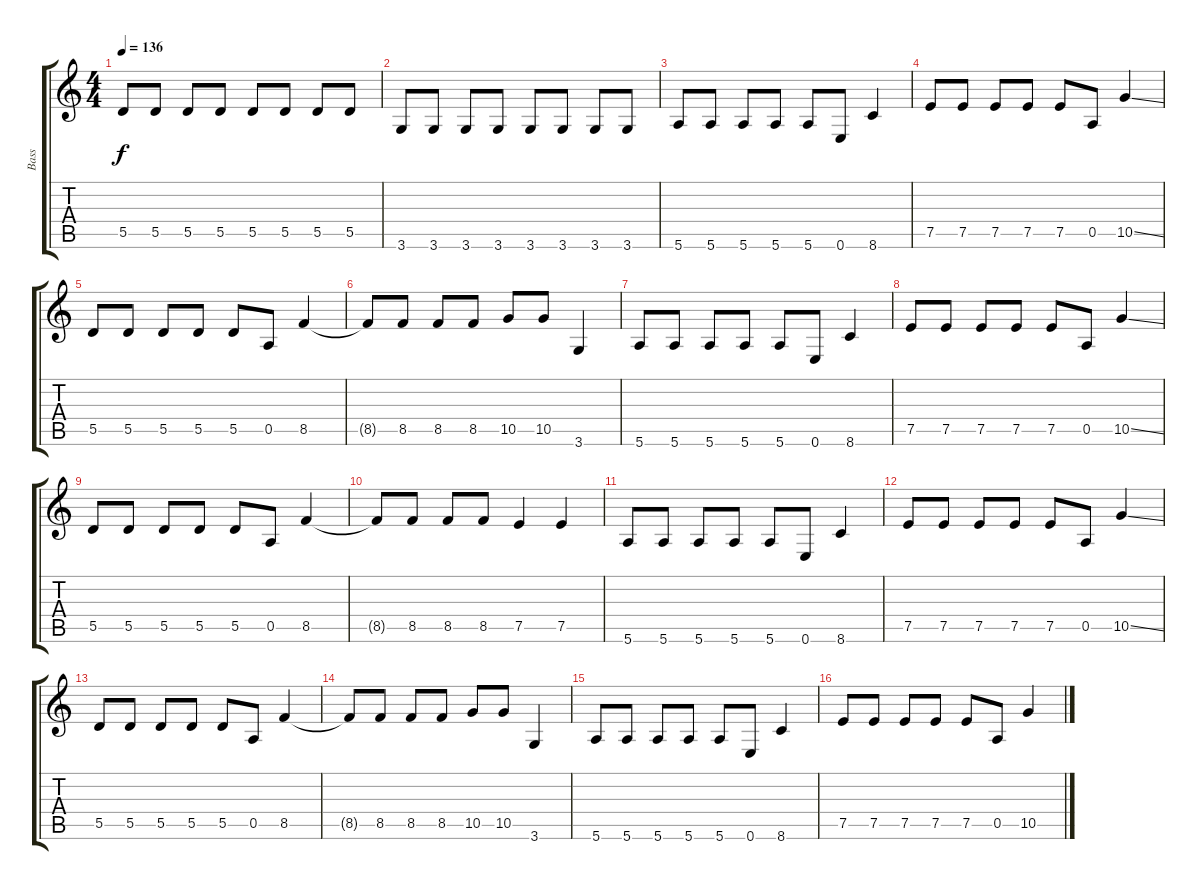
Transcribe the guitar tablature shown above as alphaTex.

\track ("Bass" "Bass") {instrument electricbassfinger}
\staff {score tabs}
\tuning (E4 B3 G3 D3 A2 E2) {hide}
\ts (4 4)
\tempo 136
\clef g2
\ks c
5.5.8{dy f} 5.5.8 5.5.8 5.5.8 5.5.8 5.5.8 5.5.8 5.5.8 |
3.6.8 3.6.8 3.6.8 3.6.8 3.6.8 3.6.8 3.6.8 3.6.8 |
5.6.8{volume 11} 5.6.8 5.6.8 5.6.8 5.6.8 0.6.8 8.6.4 |
7.5.8 7.5.8 7.5.8 7.5.8 7.5.8 0.5.8 10.5{ss}.4 |
5.5.8 5.5.8 5.5.8 5.5.8 5.5.8 0.5.8 8.5.4 |
8.5{t}.8 8.5.8 8.5.8 8.5.8 10.5.8 10.5.8 3.6.4 |
5.6.8 5.6.8 5.6.8 5.6.8 5.6.8 0.6.8 8.6.4 |
7.5.8 7.5.8 7.5.8 7.5.8 7.5.8 0.5.8 10.5{ss}.4 |
5.5.8 5.5.8 5.5.8 5.5.8 5.5.8 0.5.8 8.5.4 |
8.5{t}.8 8.5.8 8.5.8 8.5.8 7.5.4 7.5.4 |
5.6.8 5.6.8 5.6.8 5.6.8 5.6.8 0.6.8 8.6.4 |
7.5.8 7.5.8 7.5.8 7.5.8 7.5.8 0.5.8 10.5{ss}.4 |
5.5.8 5.5.8 5.5.8 5.5.8 5.5.8 0.5.8 8.5.4 |
8.5{t}.8 8.5.8 8.5.8 8.5.8 10.5.8 10.5.8 3.6.4 |
5.6.8 5.6.8 5.6.8 5.6.8 5.6.8 0.6.8 8.6.4 |
7.5.8 7.5.8 7.5.8 7.5.8 7.5.8 0.5.8 10.5{ss}.4
